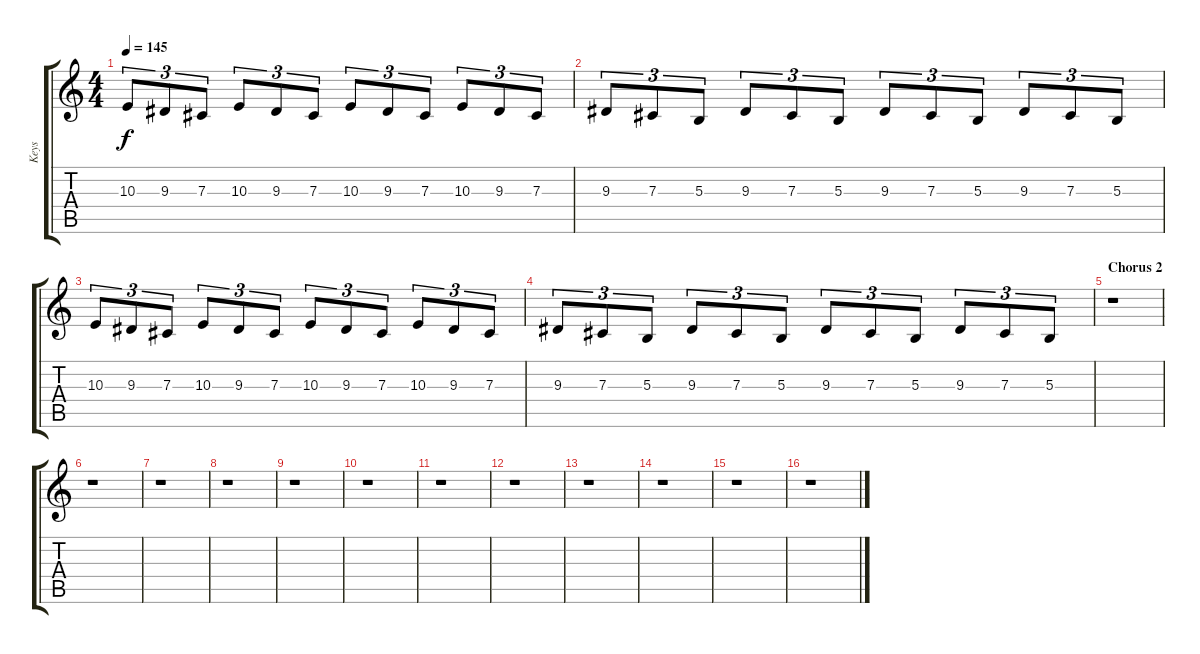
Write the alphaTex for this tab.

\track ("Keys" "Keys") {instrument lead2sawtooth}
\staff {score tabs}
\tuning (Eb4 Bb3 Gb3 Db3 Ab2 Eb2) {hide}
\ts (4 4)
\tempo 145
\clef g2
\ks c
10.3.8{tu (3 2) dy f} 9.3.8{tu (3 2)} 7.3.8{tu (3 2)} 10.3.8{tu (3 2)} 9.3.8{tu (3 2)} 7.3.8{tu (3 2)} 10.3.8{tu (3 2)} 9.3.8{tu (3 2)} 7.3.8{tu (3 2)} 10.3.8{tu (3 2) volume 4} 9.3.8{tu (3 2)} 7.3.8{tu (3 2)} |
9.3.8{tu (3 2)} 7.3.8{tu (3 2)} 5.3.8{tu (3 2)} 9.3.8{tu (3 2)} 7.3.8{tu (3 2)} 5.3.8{tu (3 2)} 9.3.8{tu (3 2)} 7.3.8{tu (3 2)} 5.3.8{tu (3 2)} 9.3.8{tu (3 2)} 7.3.8{tu (3 2)} 5.3.8{tu (3 2)} |
10.3.8{tu (3 2) volume 12} 9.3.8{tu (3 2)} 7.3.8{tu (3 2)} 10.3.8{tu (3 2)} 9.3.8{tu (3 2)} 7.3.8{tu (3 2)} 10.3.8{tu (3 2)} 9.3.8{tu (3 2)} 7.3.8{tu (3 2)} 10.3.8{tu (3 2)} 9.3.8{tu (3 2)} 7.3.8{tu (3 2)} |
9.3.8{tu (3 2)} 7.3.8{tu (3 2)} 5.3.8{tu (3 2)} 9.3.8{tu (3 2)} 7.3.8{tu (3 2)} 5.3.8{tu (3 2)} 9.3.8{tu (3 2)} 7.3.8{tu (3 2)} 5.3.8{tu (3 2)} 9.3.8{tu (3 2)} 7.3.8{tu (3 2)} 5.3.8{tu (3 2)} |
\section ("" "Chorus 2")
r.1 |
r.1 |
r.1 |
r.1 |
r.1 |
r.1 |
r.1 |
r.1 |
r.1 |
r.1 |
r.1 |
r.1
